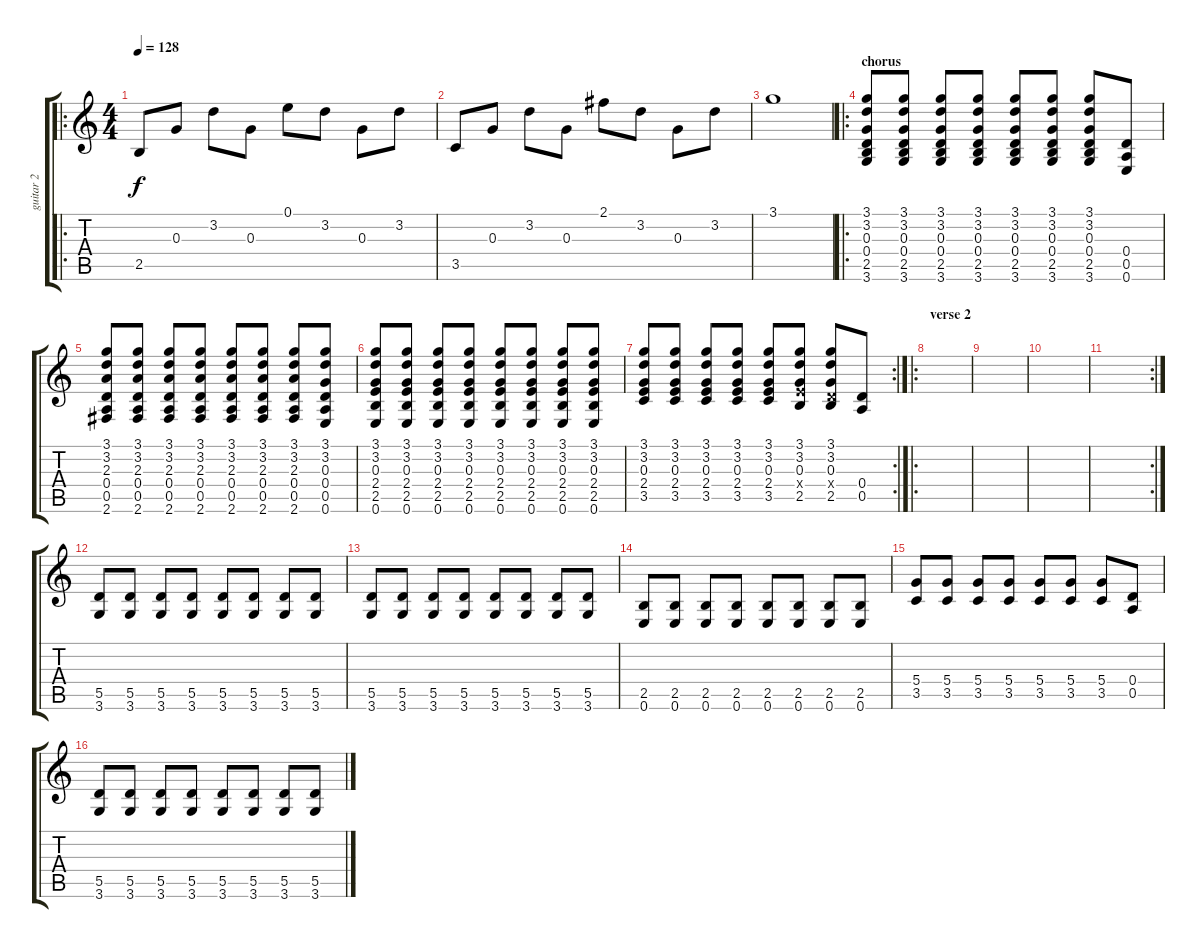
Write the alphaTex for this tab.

\track ("guitar 2" "guitar 2") {instrument distortionguitar}
\staff {score tabs}
\tuning (E4 B3 G3 D3 A2 E2) {hide}
\ro
\ts (4 4)
\tempo 128
\clef g2
\ks c
2.5.8{dy f instrument electricguitarclean} 0.3.8 3.2.8 0.3.8 0.1.8 3.2.8 0.3.8 3.2.8 |
3.5.8 0.3.8 3.2.8 0.3.8 2.1.8 3.2.8 0.3.8 3.2.8 |
3.1.1 |
\ro
\section ("" "chorus")
(3.1 3.2 0.3 0.4 2.5 3.6).8{volume 13 instrument distortionguitar} (3.1 3.2 0.3 0.4 2.5 3.6).8 (3.1 3.2 0.3 0.4 2.5 3.6).8 (3.1 3.2 0.3 0.4 2.5 3.6).8 (3.1 3.2 0.3 0.4 2.5 3.6).8 (3.1 3.2 0.3 0.4 2.5 3.6).8 (3.1 3.2 0.3 0.4 2.5 3.6).8 (0.4 0.5 0.6).8 |
(3.1 3.2 2.3 0.4 0.5 2.6).8 (3.1 3.2 2.3 0.4 0.5 2.6).8 (3.1 3.2 2.3 0.4 0.5 2.6).8 (3.1 3.2 2.3 0.4 0.5 2.6).8 (3.1 3.2 2.3 0.4 0.5 2.6).8 (3.1 3.2 2.3 0.4 0.5 2.6).8 (3.1 3.2 2.3 0.4 0.5 2.6).8 (3.1 3.2 0.3 0.4 0.5 0.6).8 |
(3.1 3.2 0.3 2.4 2.5 0.6).8 (3.1 3.2 0.3 2.4 2.5 0.6).8 (3.1 3.2 0.3 2.4 2.5 0.6).8 (3.1 3.2 0.3 2.4 2.5 0.6).8 (3.1 3.2 0.3 2.4 2.5 0.6).8 (3.1 3.2 0.3 2.4 2.5 0.6).8 (3.1 3.2 0.3 2.4 2.5 0.6).8 (3.1 3.2 0.3 2.4 2.5 0.6).8 |
\rc 2
(3.1 3.2 0.3 2.4 3.5).8 (3.1 3.2 0.3 2.4 3.5).8 (3.1 3.2 0.3 2.4 3.5).8 (3.1 3.2 0.3 2.4 3.5).8 (3.1 3.2 0.3 2.4 3.5).8 (3.1 3.2 0.3 2.4{x} 2.5).8 (3.1 3.2 0.3 0.4{x} 2.5).8 (0.4 0.5).8 |
\ro
\section ("" "verse 2")
|
|
|
\rc 2
|
(5.5 3.6).8 (5.5 3.6).8 (5.5 3.6).8 (5.5 3.6).8 (5.5 3.6).8 (5.5 3.6).8 (5.5 3.6).8 (5.5 3.6).8 |
(5.5 3.6).8 (5.5 3.6).8 (5.5 3.6).8 (5.5 3.6).8 (5.5 3.6).8 (5.5 3.6).8 (5.5 3.6).8 (5.5 3.6).8 |
(2.5 0.6).8 (2.5 0.6).8 (2.5 0.6).8 (2.5 0.6).8 (2.5 0.6).8 (2.5 0.6).8 (2.5 0.6).8 (2.5 0.6).8 |
(5.4 3.5).8 (5.4 3.5).8 (5.4 3.5).8 (5.4 3.5).8 (5.4 3.5).8 (5.4 3.5).8 (5.4 3.5).8 (0.4 0.5).8 |
(5.5 3.6).8 (5.5 3.6).8 (5.5 3.6).8 (5.5 3.6).8 (5.5 3.6).8 (5.5 3.6).8 (5.5 3.6).8 (5.5 3.6).8
